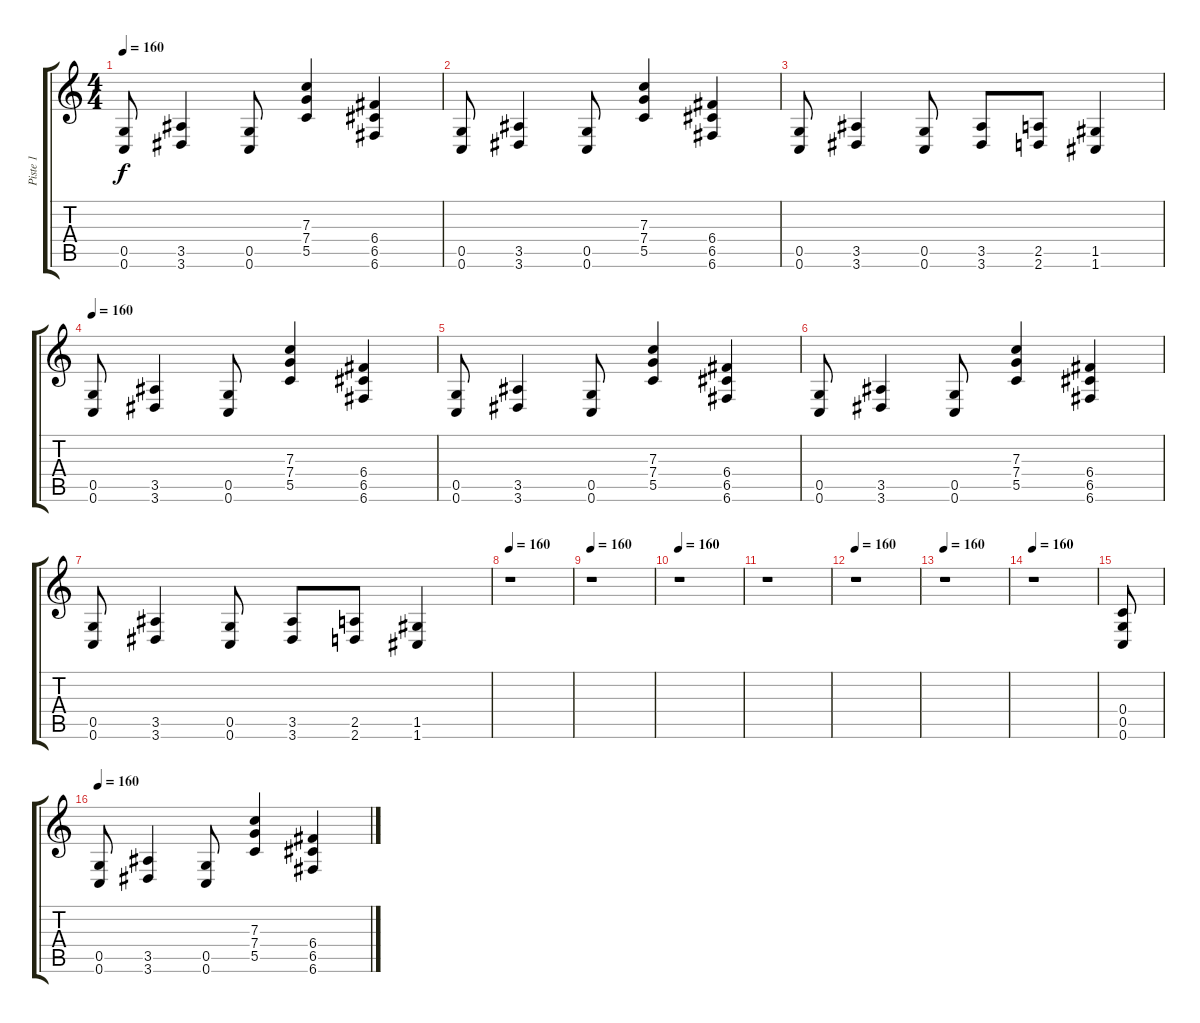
\track ("Piste 1" "Piste 1") {instrument distortionguitar}
\staff {score tabs}
\tuning (D4 A3 F3 C3 G2 C2) {hide}
\ts (4 4)
\tempo 160
\clef g2
\ks c
(0.5 0.6).8{dy f} (3.5 3.6).4 (0.5 0.6).8 (7.3 7.4 5.5).4 (6.4 6.5 6.6).4 |
(0.5 0.6).8 (3.5 3.6).4 (0.5 0.6).8 (7.3 7.4 5.5).4 (6.4 6.5 6.6).4 |
(0.5 0.6).8 (3.5 3.6).4 (0.5 0.6).8 (3.5 3.6).8 (2.5 2.6).8 (1.5 1.6).4 |
\tempo 160
(0.5 0.6).8 (3.5 3.6).4 (0.5 0.6).8 (7.3 7.4 5.5).4 (6.4 6.5 6.6).4 |
(0.5 0.6).8 (3.5 3.6).4 (0.5 0.6).8 (7.3 7.4 5.5).4 (6.4 6.5 6.6).4 |
(0.5 0.6).8 (3.5 3.6).4 (0.5 0.6).8 (7.3 7.4 5.5).4 (6.4 6.5 6.6).4 |
(0.5 0.6).8 (3.5 3.6).4 (0.5 0.6).8 (3.5 3.6).8 (2.5 2.6).8 (1.5 1.6).4 |
\tempo 160
r.1 |
\tempo 160
r.1 |
\tempo 160
r.1 |
r.1 |
\tempo 160
r.1 |
\tempo 160
r.1 |
\tempo 160
r.1 |
(0.4 0.5 0.6).8 |
\tempo 160
(0.5 0.6).8 (3.5 3.6).4 (0.5 0.6).8 (7.3 7.4 5.5).4 (6.4 6.5 6.6).4
